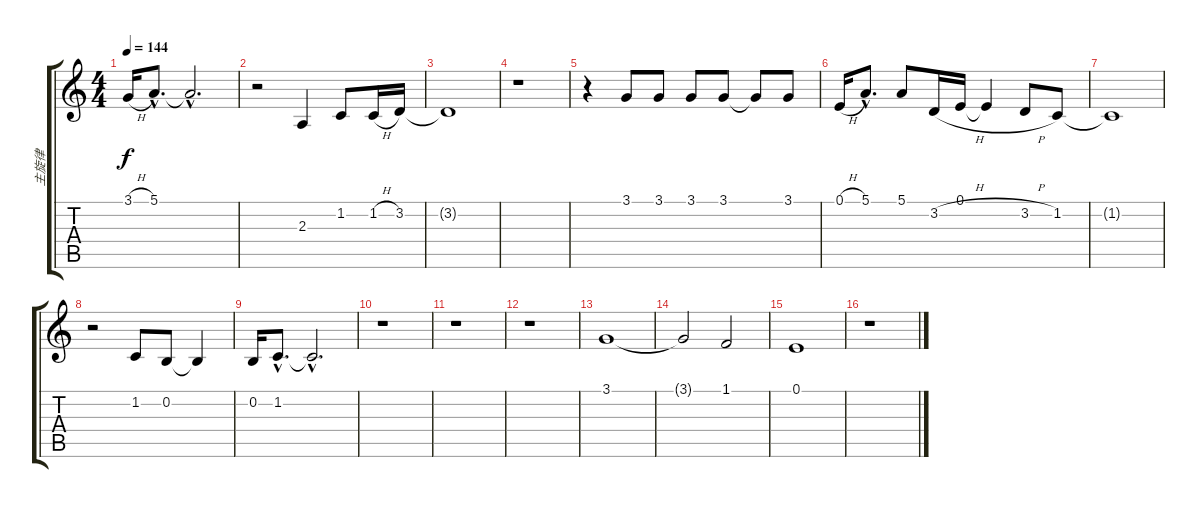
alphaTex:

\track (" 主旋律" " 主旋律") {instrument harmonica}
\staff {score tabs}
\tuning (E4 B3 G3 D3 A2 E2) {hide}
\ts (4 4)
\tempo 144
\clef g2
\ks c
3.1{h}.16{dy f} 5.1{hac}.8{d} 5.1{hac t}.2{d} |
r.2 2.3.4 1.2.8 1.2{h}.16 3.2.16 |
3.2{t}.1 |
r.1 |
r.4 3.1.8 3.1.8 3.1.8 3.1.8 3.1{t}.8 3.1.8 |
0.1{h}.16 5.1{hac}.8{d} 5.1.8 3.2{h}.16 0.1.16 0.1{t}.4 3.2{h}.8 1.2.8 |
1.2{t}.1 |
r.2 1.2.8 0.2.8 0.2{t}.4 |
0.2.16 1.2{hac}.8{d} 1.2{hac t}.2{d} |
r.1 |
r.1 |
r.1 |
3.1.1 |
3.1{t}.2 1.1.2 |
0.1.1 |
r.1
